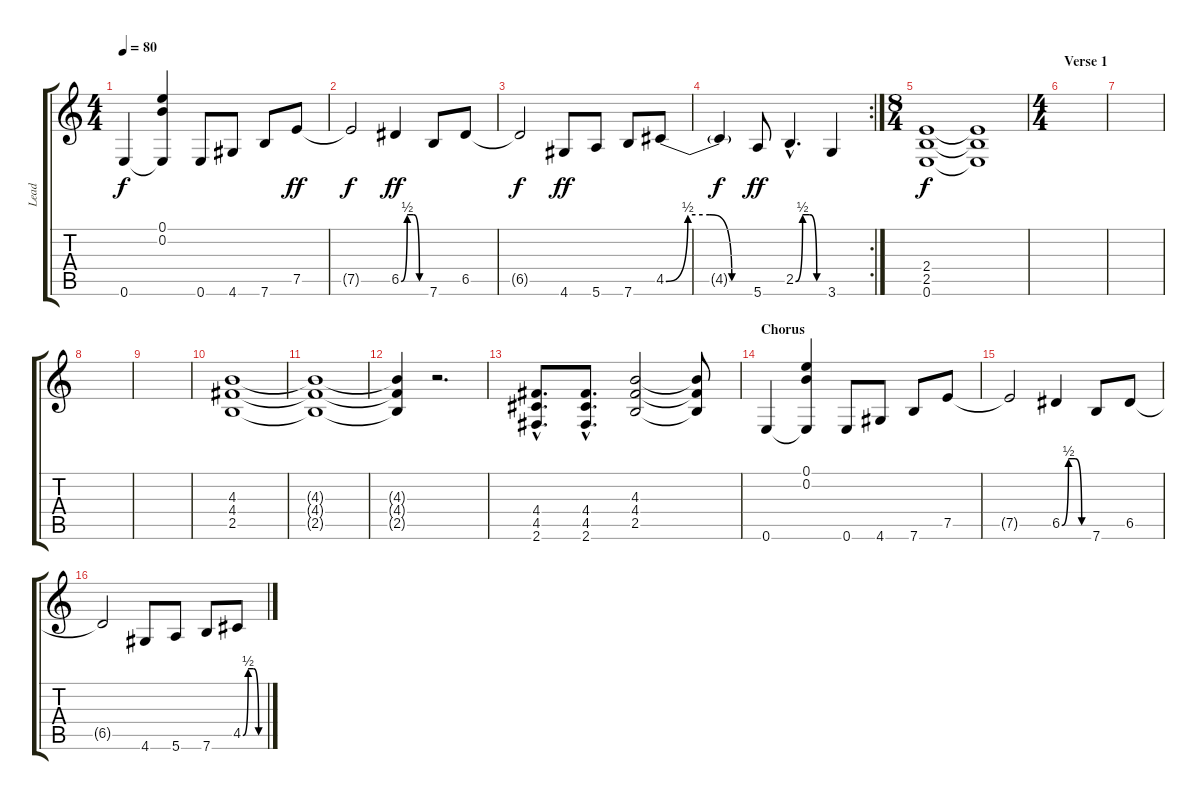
\track ("Lead" "Lead") {instrument distortionguitar}
\staff {score tabs}
\tuning (E4 B3 G3 D3 A2 E2) {hide}
\ts (4 4)
\tempo 80
\clef g2
\ks c
0.6.4{dy f instrument distortionguitar} (0.1 0.2 0.6{t}).4 0.6.8 4.6.8 7.6.8 7.5.8{dy ff} |
7.5{t}.2{dy f} 6.5{be (custom 0 0 15 2 30 2 45 0 60 0)}.4{dy ff} 7.6.8 6.5.8 |
6.5{t}.2{dy f} 4.6.8{dy ff} 5.6.8 7.6.8 4.5{be (custom 0 0 15 2 30 2 45 0 60 0)}.8 |
\rc 2
4.5{t}.4{dy f} 5.6.8{dy ff} 2.5{be (custom 0 0 15 2 30 2 45 0 60 0) hac}.4{d} 3.6.4 |
\ts (8 4)
(2.4 2.5 0.6).1{dy f} (2.4{t} 2.5{t} 0.6{t}).1 |
\ts (4 4)
\section ("" "Verse 1")
|
|
|
|
(4.3 4.4 2.5).1 |
(4.3{t} 4.4{t} 2.5{t}).1{volume 7} |
(4.3{t} 4.4{t} 2.5{t}).4{volume 0} r.2{d volume 13} |
(4.4{hac} 4.5{hac} 2.6{hac}).8{d volume 13} (4.4{hac} 4.5{hac} 2.6{hac}).8{d} (4.3 4.4 2.5).2 (4.3{t} 4.4{t} 2.5{t}).8 |
\section ("" "Chorus")
0.6.4 (0.1 0.2 0.6{t}).4 0.6.8 4.6.8 7.6.8 7.5.8 |
7.5{t}.2 6.5{be (custom 0 0 15 2 30 2 45 0 60 0)}.4 7.6.8 6.5.8 |
6.5{t}.2 4.6.8 5.6.8 7.6.8 4.5{be (custom 0 0 15 2 30 2 45 0 60 0)}.8
